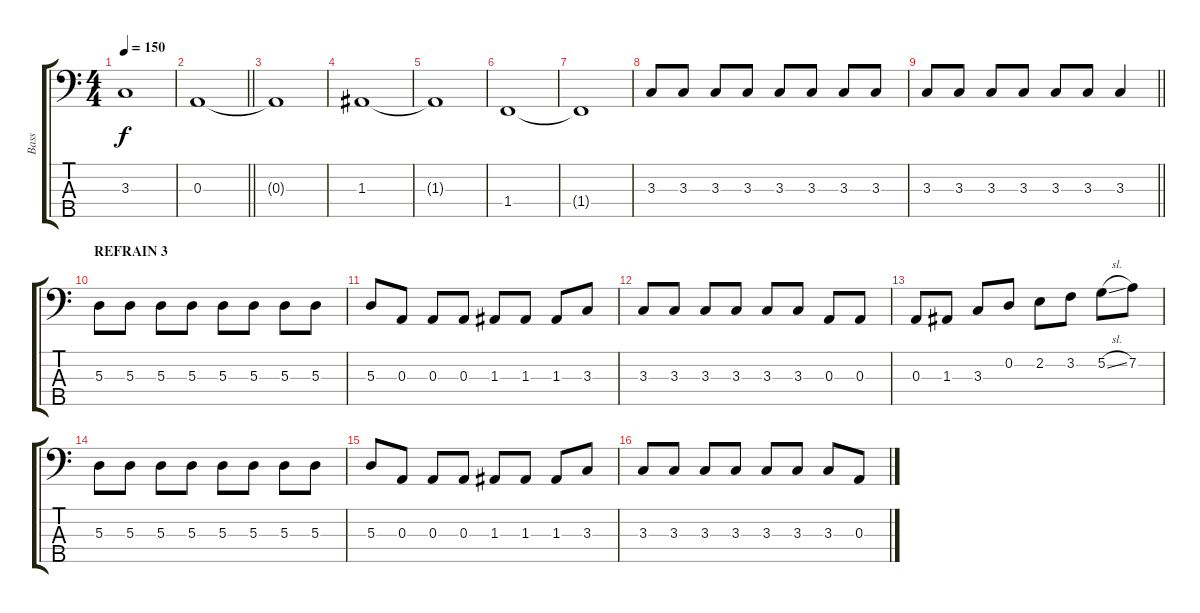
\track ("Bass" "Bass") {instrument electricbasspick}
\staff {score tabs}
\tuning (G2 D2 A1 E1 B0) {hide}
\ts (4 4)
\tempo 150
\clef f4
\ks c
3.3{t}.1{dy f} |
\barLineRight lightlight
0.3.1 |
0.3{t}.1 |
1.3.1 |
1.3{t}.1 |
1.4.1 |
1.4{t}.1 |
3.3.8 3.3.8 3.3.8 3.3.8 3.3.8 3.3.8 3.3.8 3.3.8 |
\barLineRight lightlight
3.3.8 3.3.8 3.3.8 3.3.8 3.3.8 3.3.8 3.3.4 |
\section ("" "REFRAIN 3")
5.3.8 5.3.8 5.3.8 5.3.8 5.3.8 5.3.8 5.3.8 5.3.8 |
5.3.8 0.3.8 0.3.8 0.3.8 1.3.8 1.3.8 1.3.8 3.3.8 |
3.3.8 3.3.8 3.3.8 3.3.8 3.3.8 3.3.8 0.3.8 0.3.8 |
0.3.8 1.3.8 3.3.8 0.2.8 2.2.8 3.2.8 5.2{sl}.8 7.2.8 |
5.3.8 5.3.8 5.3.8 5.3.8 5.3.8 5.3.8 5.3.8 5.3.8 |
5.3.8 0.3.8 0.3.8 0.3.8 1.3.8 1.3.8 1.3.8 3.3.8 |
3.3.8 3.3.8 3.3.8 3.3.8 3.3.8 3.3.8 3.3.8 0.3.8
